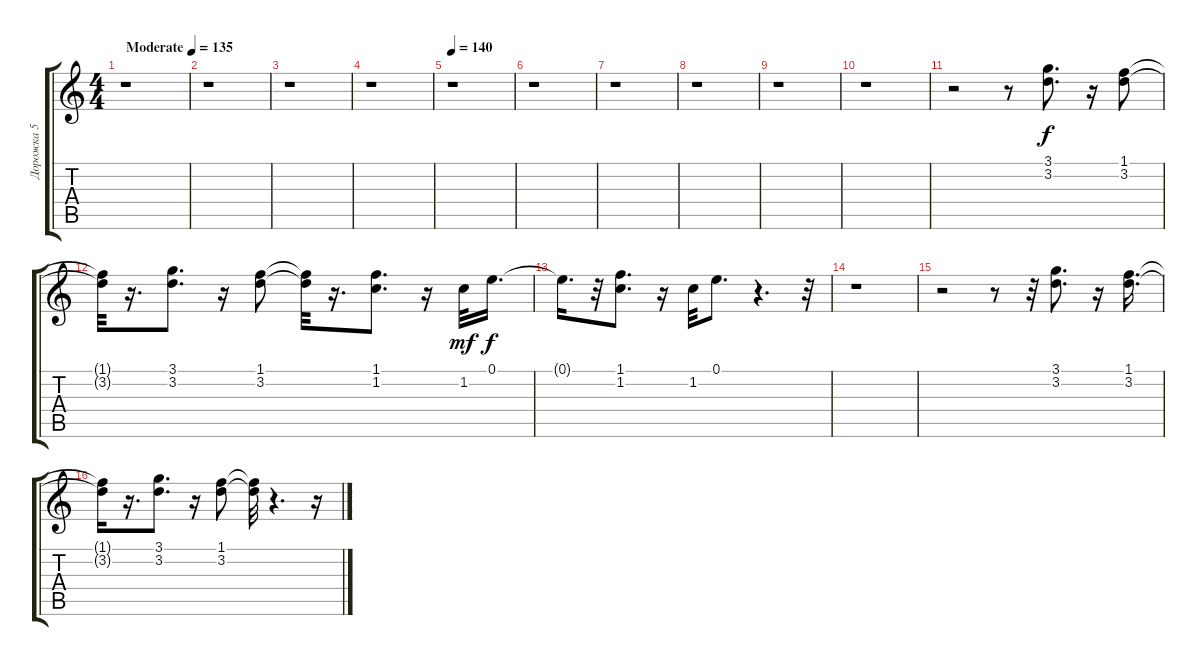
\track ("Дорожка 5" "Дорожка 5") {instrument distortionguitar}
\staff {score tabs}
\tuning (E4 B3 G3 D3 A2 E2) {hide}
\ts (4 4)
\tempo (135 "Moderate")
\clef g2
\ks c
r.1{dy f instrument distortionguitar} |
r.1 |
r.1 |
r.1 |
\tempo 140
r.1 |
r.1 |
r.1 |
r.1 |
r.1 |
r.1 |
r.2 r.8 (3.1 3.2).8{d} r.16 (1.1 3.2).8 |
(1.1{t} 3.2{t}).32 r.16{d} (3.1 3.2).8{d} r.16 (1.1 3.2).8 (1.1{t} 3.2{t}).32 r.16{d} (1.1 1.2).8{d} r.16 1.2.32{dy mf} 0.1.16{d dy f} |
0.1{t}.16{d} r.32 (1.1 1.2).8{d} r.16 1.2.32 0.1.8{d} r.4{d} r.32 |
r.1 |
r.2 r.8 r.32 (3.1 3.2).8{d} r.16 (1.1 3.2).16{d} |
(1.1{t} 3.2{t}).16 r.16{d} (3.1 3.2).8{d} r.16 (1.1 3.2).8 (1.1{t} 3.2{t}).32 r.4{d} r.16
